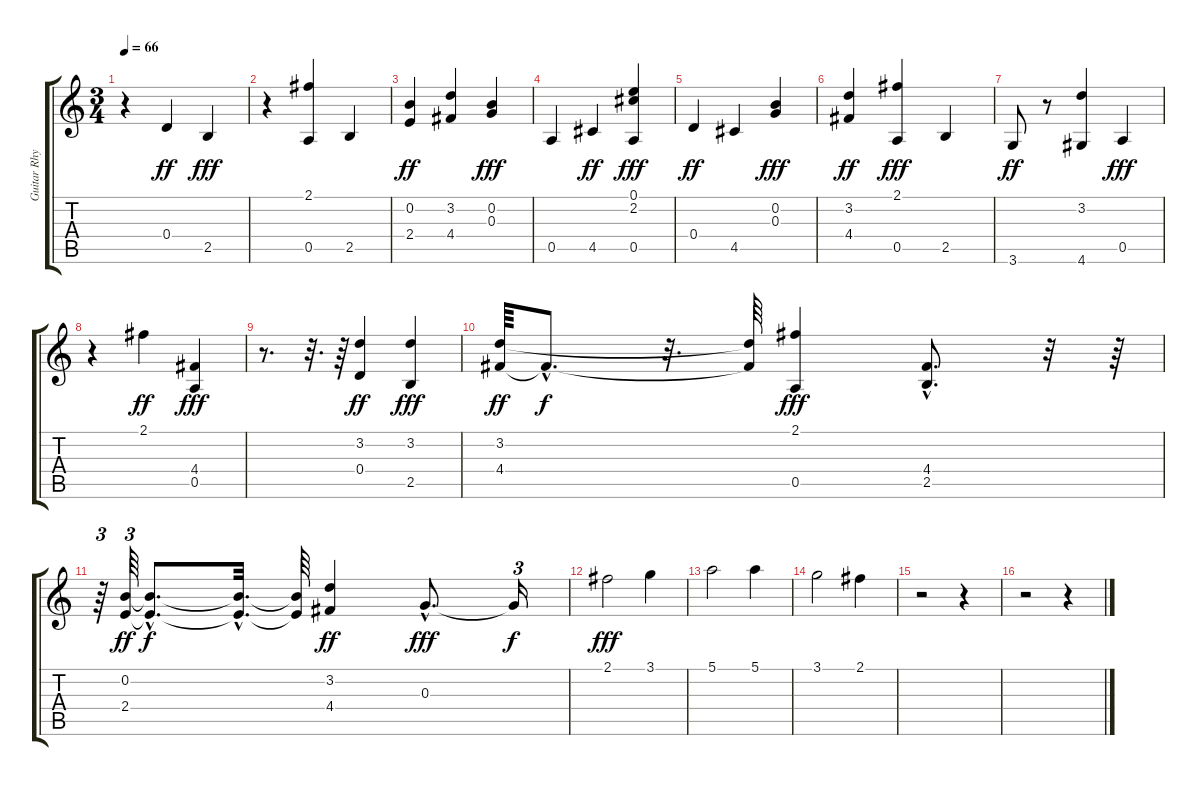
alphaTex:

\track ("Guitar Rhythm" "Guitar Rhy") {instrument acousticguitarnylon}
\staff {score tabs}
\tuning (E4 B3 G3 D3 A2 E2) {hide}
\ts (3 4)
\tempo 66
\clef g2
\ks c
r.4{dy ff instrument acousticguitarnylon} 0.4.4 2.5.4{dy fff} |
r.4 (2.1 0.5).4 2.5.4 |
(0.2 2.4).4{dy ff} (3.2 4.4).4 (0.2 0.3).4{dy fff} |
0.5.4 4.5.4{dy ff} (0.1 2.2 0.5).4{dy fff} |
0.4.4{dy ff} 4.5.4 (0.2 0.3).4{dy fff} |
(3.2 4.4).4{dy ff} (2.1 0.5).4{dy fff} 2.5.4 |
3.6.8{dy ff} r.8 (3.2 4.6).4 0.5.4{dy fff} |
r.4 2.1.4{dy ff} (4.4 0.5).4{dy fff} |
r.8{d} r.32{d} r.64 (3.2 0.4).4{dy ff} (3.2 2.5).4{dy fff} |
(3.2 4.4).64{dy ff} 4.4{hac t}.8{d dy f} r.32{d} (3.2{t} 4.4{t}).64 (2.1 0.5).4{dy fff} (4.4{hac} 2.5{hac}).8{d} r.32 r.64 |
r.64{tu (3 2)} (0.2 2.4).64{tu (3 2) dy ff} (0.2{hac t} 2.4{hac t}).8{d dy f} (0.2{hac t} 2.4{hac t}).32{d} (0.2{t} 2.4{t}).64 (3.2 4.4).4{dy ff} 0.3{hac}.8{d dy fff} 0.3{t}.16{tu (3 2) dy f} |
2.1.2{dy fff volume 11 balance 8} 3.1.4 |
5.1.2 5.1.4 |
3.1.2 2.1.4 |
r.2 r.4 |
r.2 r.4
